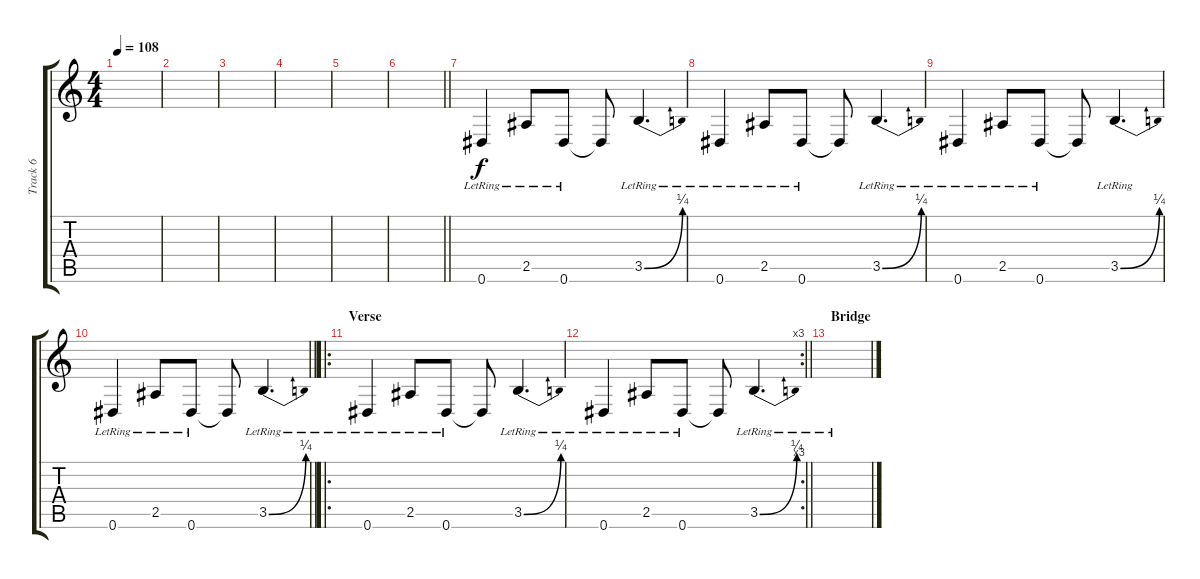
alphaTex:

\track ("Track 6" "Track 6") {instrument electricguitarjazz}
\staff {score tabs}
\tuning (Eb4 Bb3 Gb3 Db3 Ab2 Eb2) {hide}
\ts (4 4)
\tempo 108
\clef g2
\ks c
|
|
|
|
|
\barLineRight lightlight
|
0.6{lr}.4 2.5{lr}.8 0.6{lr}.8 0.6{t}.8 3.5{be (bend 0 0 60 1) lr}.4{d} |
0.6{lr}.4 2.5{lr}.8 0.6{lr}.8 0.6{t}.8 3.5{be (bend 0 0 60 1) lr}.4{d} |
0.6{lr}.4 2.5{lr}.8 0.6{lr}.8 0.6{t}.8 3.5{be (bend 0 0 60 1) lr}.4{d} |
\barLineRight lightlight
0.6{lr}.4 2.5{lr}.8 0.6{lr}.8 0.6{t}.8 3.5{be (bend 0 0 60 1) lr}.4{d} |
\ro
\section ("" "Verse")
0.6{lr}.4 2.5{lr}.8 0.6{lr}.8 0.6{t}.8 3.5{be (bend 0 0 60 1) lr}.4{d} |
\rc 3
\barLineRight lightlight
0.6{lr}.4 2.5{lr}.8 0.6{lr}.8 0.6{t}.8 3.5{be (bend 0 0 60 1) lr}.4{d} |
\section ("" "Bridge")
